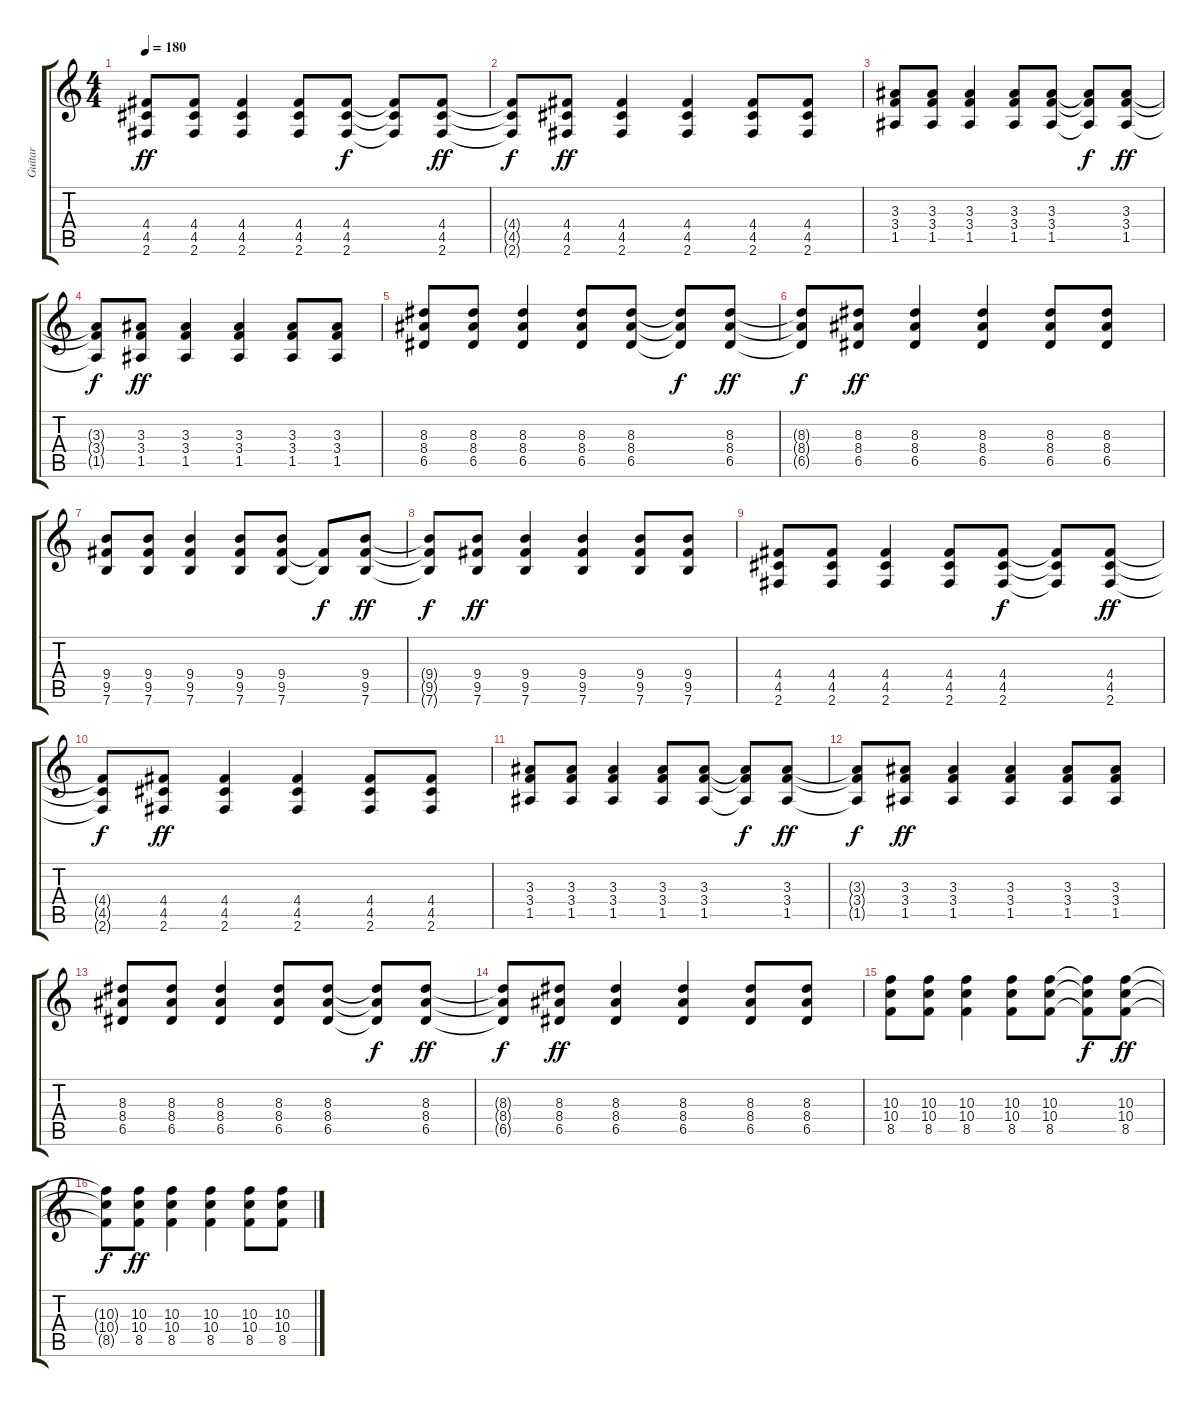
\track ("Guitar" "Guitar") {instrument electricguitarjazz}
\staff {score tabs}
\tuning (E4 B3 G3 D3 A2 E2) {hide}
\ts (4 4)
\tempo 180
\clef g2
\ks c
(4.4 4.5 2.6).8{dy ff} (4.4 4.5 2.6).8 (4.4 4.5 2.6).4 (4.4 4.5 2.6).8 (4.4 4.5 2.6).8{dy f} (4.4{t} 4.5{t} 2.6{t}).8 (4.4 4.5 2.6).8{dy ff} |
(4.4{t} 4.5{t} 2.6{t}).8{dy f} (4.4 4.5 2.6).8{dy ff} (4.4 4.5 2.6).4 (4.4 4.5 2.6).4 (4.4 4.5 2.6).8 (4.4 4.5 2.6).8 |
(3.3 3.4 1.5).8 (3.3 3.4 1.5).8 (3.3 3.4 1.5).4 (3.3 3.4 1.5).8 (3.3 3.4 1.5).8 (3.3{t} 3.4{t} 1.5{t}).8{dy f} (3.3 3.4 1.5).8{dy ff} |
(3.3{t} 3.4{t} 1.5{t}).8{dy f} (3.3 3.4 1.5).8{dy ff} (3.3 3.4 1.5).4 (3.3 3.4 1.5).4 (3.3 3.4 1.5).8 (3.3 3.4 1.5).8 |
(8.3 8.4 6.5).8 (8.3 8.4 6.5).8 (8.3 8.4 6.5).4 (8.3 8.4 6.5).8 (8.3 8.4 6.5).8 (8.3{t} 8.4{t} 6.5{t}).8{dy f} (8.3 8.4 6.5).8{dy ff} |
(8.3{t} 8.4{t} 6.5{t}).8{dy f} (8.3 8.4 6.5).8{dy ff} (8.3 8.4 6.5).4 (8.3 8.4 6.5).4 (8.3 8.4 6.5).8 (8.3 8.4 6.5).8 |
(9.4 9.5 7.6).8 (9.4 9.5 7.6).8 (9.4 9.5 7.6).4 (9.4 9.5 7.6).8 (9.4 9.5 7.6).8 (9.5{t} 7.6{t}).8{dy f} (9.4 9.5 7.6).8{dy ff} |
(9.4{t} 9.5{t} 7.6{t}).8{dy f} (9.4 9.5 7.6).8{dy ff} (9.4 9.5 7.6).4 (9.4 9.5 7.6).4 (9.4 9.5 7.6).8 (9.4 9.5 7.6).8 |
(4.4 4.5 2.6).8 (4.4 4.5 2.6).8 (4.4 4.5 2.6).4 (4.4 4.5 2.6).8 (4.4 4.5 2.6).8{dy f} (4.4{t} 4.5{t} 2.6{t}).8 (4.4 4.5 2.6).8{dy ff} |
(4.4{t} 4.5{t} 2.6{t}).8{dy f} (4.4 4.5 2.6).8{dy ff} (4.4 4.5 2.6).4 (4.4 4.5 2.6).4 (4.4 4.5 2.6).8 (4.4 4.5 2.6).8 |
(3.3 3.4 1.5).8 (3.3 3.4 1.5).8 (3.3 3.4 1.5).4 (3.3 3.4 1.5).8 (3.3 3.4 1.5).8 (3.3{t} 3.4{t} 1.5{t}).8{dy f} (3.3 3.4 1.5).8{dy ff} |
(3.3{t} 3.4{t} 1.5{t}).8{dy f} (3.3 3.4 1.5).8{dy ff} (3.3 3.4 1.5).4 (3.3 3.4 1.5).4 (3.3 3.4 1.5).8 (3.3 3.4 1.5).8 |
(8.3 8.4 6.5).8 (8.3 8.4 6.5).8 (8.3 8.4 6.5).4 (8.3 8.4 6.5).8 (8.3 8.4 6.5).8 (8.3{t} 8.4{t} 6.5{t}).8{dy f} (8.3 8.4 6.5).8{dy ff} |
(8.3{t} 8.4{t} 6.5{t}).8{dy f} (8.3 8.4 6.5).8{dy ff} (8.3 8.4 6.5).4 (8.3 8.4 6.5).4 (8.3 8.4 6.5).8 (8.3 8.4 6.5).8 |
(10.3 10.4 8.5).8 (10.3 10.4 8.5).8 (10.3 10.4 8.5).4 (10.3 10.4 8.5).8 (10.3 10.4 8.5).8 (10.3{t} 10.4{t} 8.5{t}).8{dy f} (10.3 10.4 8.5).8{dy ff} |
(10.3{t} 10.4{t} 8.5{t}).8{dy f} (10.3 10.4 8.5).8{dy ff} (10.3 10.4 8.5).4 (10.3 10.4 8.5).4 (10.3 10.4 8.5).8 (10.3 10.4 8.5).8
